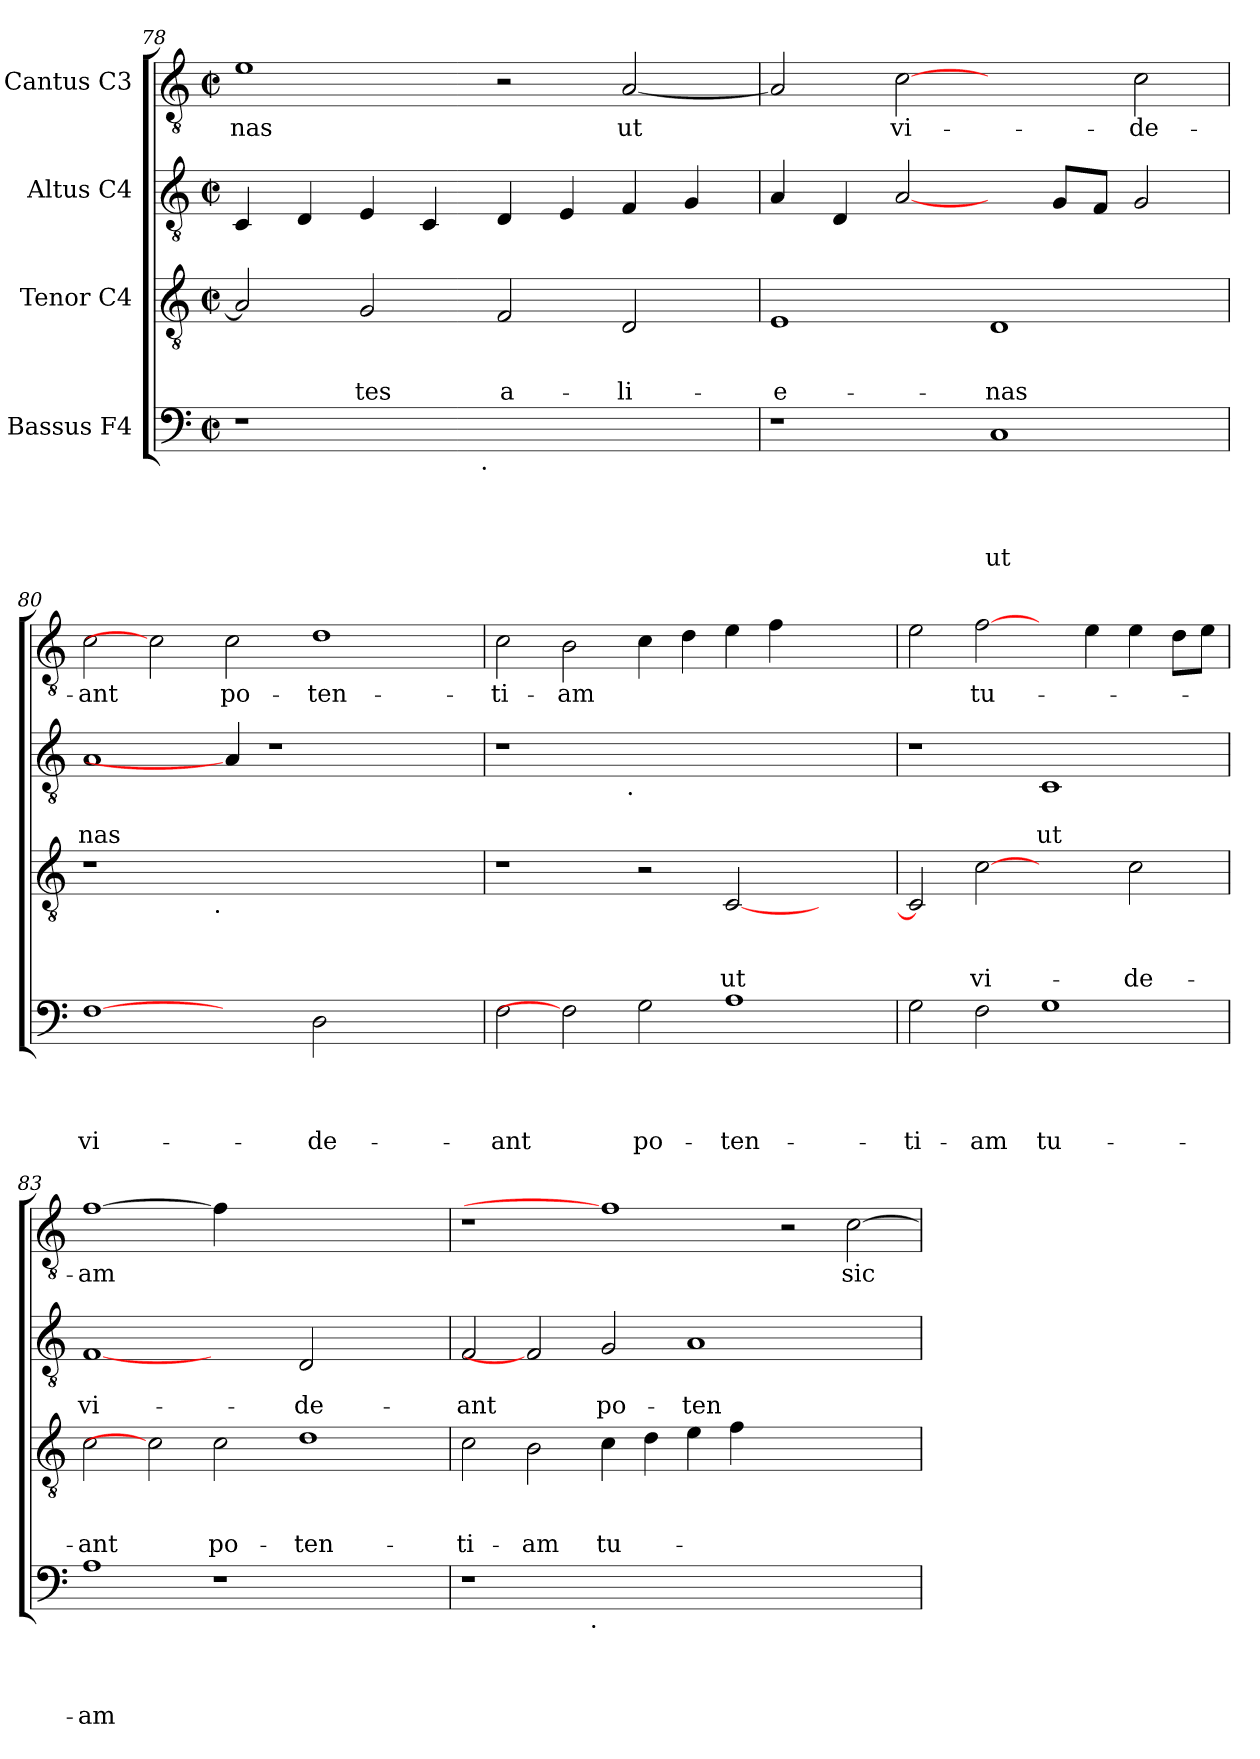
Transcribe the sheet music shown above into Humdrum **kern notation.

**kern	**text	**text	**text	**text	**kern	**text	**text	**text	**kern	**text	**text	**kern	**text
*part4	*part4	*part4	*part4	*part4	*part3	*part3	*part3	*part3	*part2	*part2	*part2	*part1	*part1
*staff4	*staff4	*staff4	*staff4	*staff4	*staff3	*staff3	*staff3	*staff3	*staff2	*staff2	*staff2	*staff1	*staff1
*I"Bassus F4	*	*	*	*	*I"Tenor C4	*	*	*	*I"Altus C4	*	*	*I"Cantus C3	*
*clefF4	*	*	*	*	*clefGv2	*	*	*	*clefGv2	*	*	*clefGv2	*
*k[]	*	*	*	*	*k[]	*	*	*	*k[]	*	*	*k[]	*
*C:	*	*	*	*	*C:	*	*	*	*C:	*	*	*C:	*
*M2/2	*	*	*	*	*M2/2	*	*	*	*M2/2	*	*	*M2/2	*
*met(c|)	*	*	*	*	*met(c|)	*	*	*	*met(c|)	*	*	*met(c|)	*
=78	=78	=78	=78	=78	=78	=78	=78	=78	=78	=78	=78	=78	=78
!	!	!	!	!	!	!	!	!	!	!	!	!	!LO:LY:b
*^	*	*	*	*	*	*	*	*	*	*	*	*	*
1r	2ryy	.	.	.	.	2A/]	.	.	.	4C/	.	.	1e	-nas
.	.	.	.	.	.	.	.	.	.	4D/	.	.	.	.
!	!	!	!	!	!	!	!	!	!LO:LY:b	!	!	!	!	!
.	4...ryy	.	.	.	.	2G/	.	.	-tes	4E/	.	.	.	.
.	.	.	.	.	.	.	.	.	.	4C/	.	.	.	.
!	!LO:TX:b:t=.	!	!	!	!	!	!	!	!	!	!	!	!	!
.	1ryy	.	.	.	.	.	.	.	.	.	.	.	.	.
!	!	!	!	!	!	!	!	!	!LO:LY:b	!	!	!	!	!
1ryy	.	.	.	.	.	2F/	.	.	a-	4D/	.	.	2r	.
.	.	.	.	.	.	.	.	.	.	4E/	.	.	.	.
!	!	!	!	!	!	!	!	!	!LO:LY:b	!	!	!	!	!LO:LY:b
.	.	.	.	.	.	2D/	.	.	-li-	4F/	.	.	[<2A/	ut
.	.	.	.	.	.	.	.	.	.	4G/	.	.	.	.
.	32ryy	.	.	.	.	.	.	.	.	.	.	.	.	.
=79	=79	=79	=79	=79	=79	=79	=79	=79	=79	=79	=79	=79	=79	=79
!	!	!	!	!	!	!	!	!	!LO:LY:b	!	!	!	!	!
*v	*v	*	*	*	*	*	*	*	*	*	*	*	*	*
1r	.	.	.	.	1E	.	.	-e-	4A/	.	.	2A/]	.
.	.	.	.	.	.	.	.	.	4D/	.	.	.	.
!	!	!	!	!	!	!	!	!	!	!	!	!	!LO:LY:b
.	.	.	.	.	.	.	.	.	[2A/	.	.	[2c	vi-
!	!	!	!	!LO:LY:b	!	!	!	!LO:LY:b	!	!	!	!	!
1C	.	.	.	ut	1D	.	.	-nas	4ryy	.	.	2ryy	.
.	.	.	.	.	.	.	.	.	8G/L	.	.	.	.
.	.	.	.	.	.	.	.	.	8F/J	.	.	.	.
!	!	!	!	!	!	!	!	!	!	!	!	!	!LO:LY:b
.	.	.	.	.	.	.	.	.	2G/	.	.	2c\	-de-
=80	=80	=80	=80	=80	=80	=80	=80	=80	=80	=80	=80	=80	=80
!	!	!	!	!LO:LY:b	!	!	!	!	!	!	!LO:LY:b	!	!LO:LY:b
*	*	*	*	*	*^	*	*	*	*	*	*	*	*
[1F	.	.	.	vi-	1r	2ryy	.	.	.	1A	.	-nas	2c\	-ant
.	.	.	.	.	.	4...ryy	.	.	.	.	.	.	2c]	.
!	!	!	!	!	!	!LO:TX:b:t=.	!	!	!	!	!	!	!	!
.	.	.	.	.	.	1ryy	.	.	.	.	.	.	.	.
!	!	!	!	!	!	!	!	!	!	!	!	!	!	!LO:LY:b
2ryy	.	.	.	.	1.ryy	.	.	.	.	4A/]	.	.	2c\	po-
.	.	.	.	.	.	.	.	.	.	1r	.	.	.	.
!	!	!	!	!LO:LY:b	!	!	!	!	!	!	!	!	!	!LO:LY:b
2D\	.	.	.	-de-	.	.	.	.	.	.	.	.	1d	-ten-
.	.	.	.	.	.	2ryy	.	.	.	.	.	.	.	.
2ryy	.	.	.	.	.	.	.	.	.	.	.	.	.	.
.	.	.	.	.	.	.	.	.	.	4ryy	.	.	.	.
.	.	.	.	.	.	32ryy	.	.	.	.	.	.	.	.
=81	=81	=81	=81	=81	=81	=81	=81	=81	=81	=81	=81	=81	=81	=81
!	!	!	!	!LO:LY:b	!	!	!	!	!	!	!	!	!	!LO:LY:b
*	*	*	*	*	*v	*v	*	*	*	*^	*	*	*	*
2F\	.	.	.	-ant	1r	.	.	.	1r	2ryy	.	.	2c\	-ti-
!	!	!	!	!	!	!	!	!	!	!	!	!	!	!LO:LY:b
2F]	.	.	.	.	.	.	.	.	.	4...ryy	.	.	2B\	-am
!	!	!	!	!	!	!	!	!	!	!LO:TX:b:t=.	!	!	!	!
.	.	.	.	.	.	.	.	.	.	1ryy	.	.	.	.
!	!	!	!	!LO:LY:b	!	!	!	!	!	!	!	!	!	!
2G\	.	.	.	po-	2r	.	.	.	1.ryy	.	.	.	4c\	.
.	.	.	.	.	.	.	.	.	.	.	.	.	4d\	.
!	!	!	!	!LO:LY:b	!	!	!	!LO:LY:b	!	!	!	!	!	!
1A	.	.	.	-ten-	[<2C/	.	.	ut	.	.	.	.	4e\	.
.	.	.	.	.	.	.	.	.	.	.	.	.	4f\	.
.	.	.	.	.	.	.	.	.	.	2ryy	.	.	.	.
.	.	.	.	.	2ryy	.	.	.	.	.	.	.	2ryy	.
.	.	.	.	.	.	.	.	.	.	32ryy	.	.	.	.
!!LO:LB:g=z
=82	=82	=82	=82	=82	=82	=82	=82	=82	=82	=82	=82	=82	=82	=82
!	!	!	!	!LO:LY:b	!	!	!	!	!	!	!	!	!	!
*	*	*	*	*	*	*	*	*	*v	*v	*	*	*	*
2G\	.	.	.	-ti-	2C/]	.	.	.	1r	.	.	2e\	.
!	!	!	!	!LO:LY:b	!	!	!	!LO:LY:b	!	!	!	!	!LO:LY:b
2F\	.	.	.	-am	[2c	.	.	vi-	.	.	.	[2f\	tu-
!	!	!	!	!LO:LY:b	!	!	!	!	!	!	!LO:LY:b	!	!
1G	.	.	.	tu-	2ryy	.	.	.	1C	.	ut	4ryy	.
.	.	.	.	.	.	.	.	.	.	.	.	4e\	.
!	!	!	!	!	!	!	!	!LO:LY:b	!	!	!	!	!
.	.	.	.	.	2c\	.	.	-de-	.	.	.	4e\	.
.	.	.	.	.	.	.	.	.	.	.	.	8d\L	.
.	.	.	.	.	.	.	.	.	.	.	.	8e\J	.
=83	=83	=83	=83	=83	=83	=83	=83	=83	=83	=83	=83	=83	=83
!	!	!	!	!LO:LY:b	!	!	!	!LO:LY:b	!	!	!LO:LY:b	!	!LO:LY:b
1A	.	.	.	-am	2c\	.	.	-ant	[1F	.	vi-	[1f	-am
.	.	.	.	.	2c]	.	.	.	.	.	.	.	.
!	!	!	!	!	!	!	!	!LO:LY:b	!	!	!	!	!
1r	.	.	.	.	2c\	.	.	po-	2ryy	.	.	4f\]	.
.	.	.	.	.	.	.	.	.	.	.	.	1ryy	.
!	!	!	!	!	!	!	!	!LO:LY:b	!	!	!LO:LY:b	!	!
.	.	.	.	.	1d	.	.	-ten-	2D/	.	-de-	.	.
2ryy	.	.	.	.	.	.	.	.	2ryy	.	.	.	.
.	.	.	.	.	.	.	.	.	.	.	.	4ryy	.
=84	=84	=84	=84	=84	=84	=84	=84	=84	=84	=84	=84	=84	=84
!	!	!	!	!	!	!	!	!LO:LY:b	!	!	!LO:LY:b	!	!
*^	*	*	*	*	*	*	*	*	*	*	*	*	*
1r	2ryy	.	.	.	.	2c\	.	.	-ti-	2F/	.	-ant	1r	.
!	!	!	!	!	!	!	!	!	!LO:LY:b	!	!	!	!	!
.	4...ryy	.	.	.	.	2B\	.	.	-am	2F]	.	.	.	.
!	!LO:TX:b:t=.	!	!	!	!	!	!	!	!	!	!	!	!	!
.	1ryy	.	.	.	.	.	.	.	.	.	.	.	.	.
!	!	!	!	!	!	!	!	!	!LO:LY:b	!	!	!LO:LY:b	!	!
0ryy	.	.	.	.	.	4c\	.	.	tu-	2G/	.	po-	1f]	.
.	.	.	.	.	.	4d\	.	.	.	.	.	.	.	.
!	!	!	!	!	!	!	!	!	!	!	!	!LO:LY:b	!	!
.	.	.	.	.	.	4e\	.	.	.	1A	.	-ten-	.	.
.	.	.	.	.	.	4f\	.	.	.	.	.	.	.	.
.	1ryy	.	.	.	.	.	.	.	.	.	.	.	.	.
.	.	.	.	.	.	1ryy	.	.	.	.	.	.	2r	.
!	!	!	!	!	!	!	!	!	!	!	!	!	!	!LO:LY:b
.	.	.	.	.	.	.	.	.	.	2ryy	.	.	[>2c\	sic-
.	32ryy	.	.	.	.	.	.	.	.	.	.	.	.	.
*v	*v	*	*	*	*	*	*	*	*	*	*	*	*	*
=	=	=	=	=	=	=	=	=	=	=	=	=	=
*-	*-	*-	*-	*-	*-	*-	*-	*-	*-	*-	*-	*-	*-
